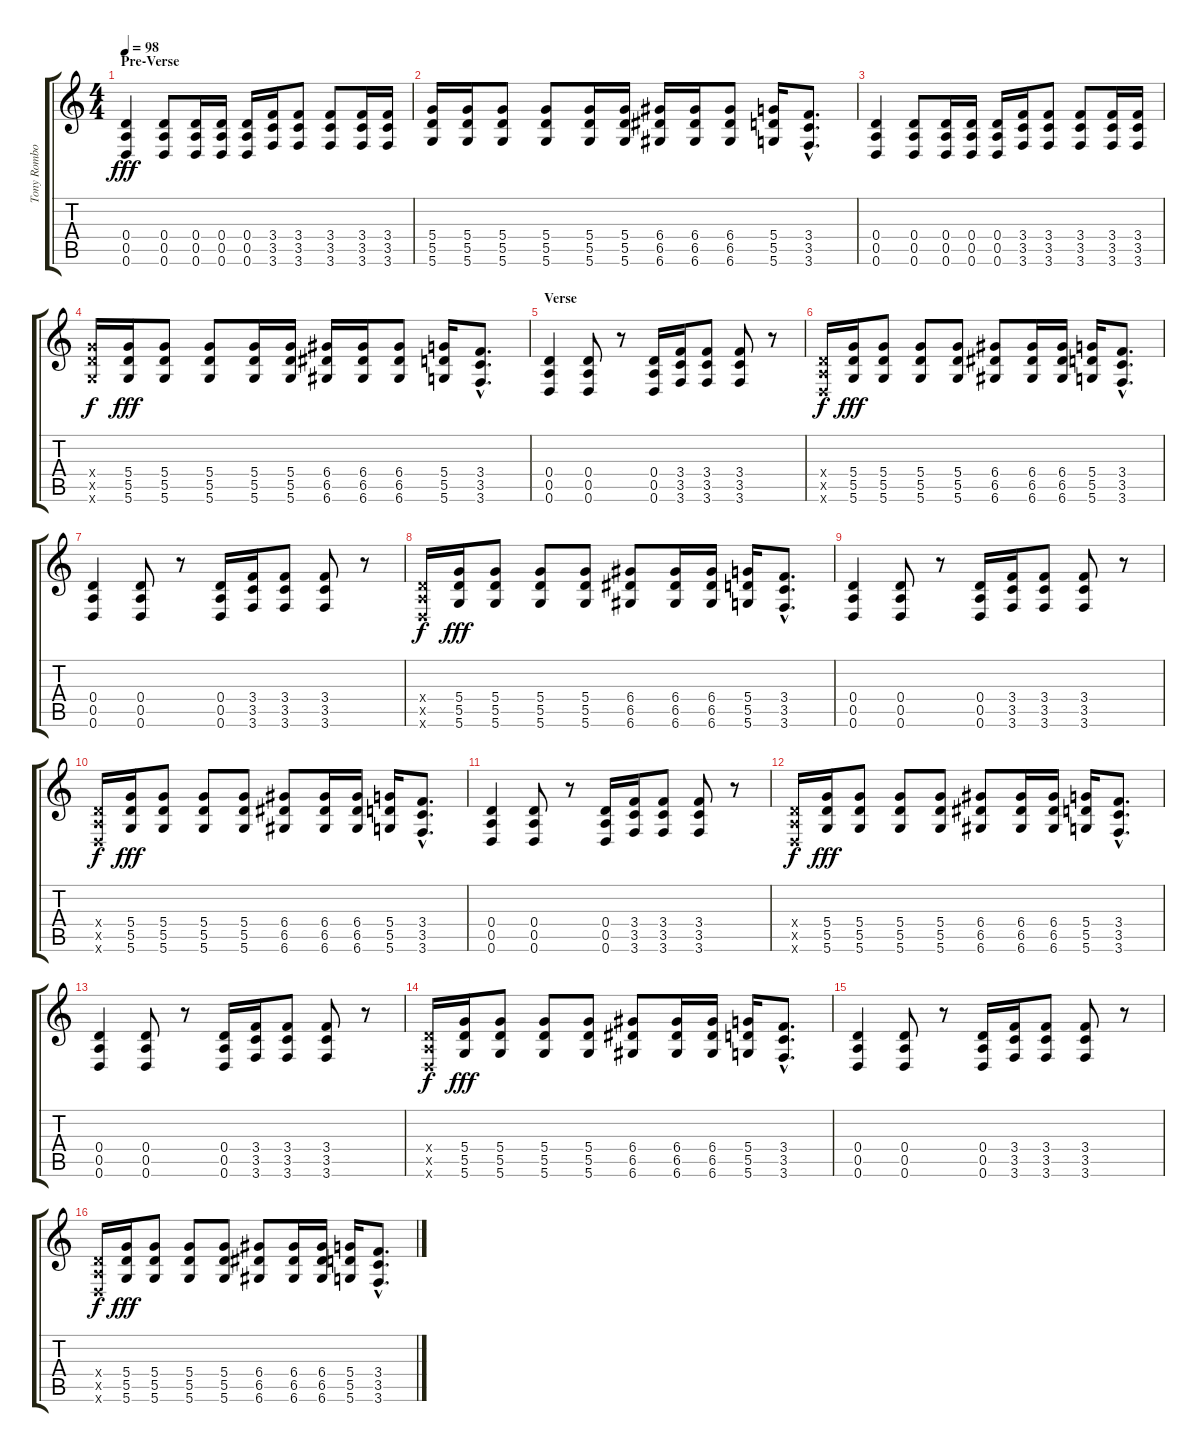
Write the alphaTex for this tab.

\track ("Tony Rombola - Disto Guitar" "Tony Rombo") {instrument distortionguitar}
\staff {score tabs}
\tuning (E4 B3 G3 D3 A2 D2) {hide}
\ts (4 4)
\section ("" "Pre-Verse")
\tempo 98
\clef g2
\ks c
(0.4 0.5 0.6).4{dy fff} (0.4 0.5 0.6).8 (0.4 0.5 0.6).16 (0.4 0.5 0.6).16 (0.4 0.5 0.6).16 (3.4 3.5 3.6).16 (3.4 3.5 3.6).8 (3.4 3.5 3.6).8 (3.4 3.5 3.6).16 (3.4 3.5 3.6).16 |
(5.4 5.5 5.6).16 (5.4 5.5 5.6).16 (5.4 5.5 5.6).8 (5.4 5.5 5.6).8 (5.4 5.5 5.6).16 (5.4 5.5 5.6).16 (6.4 6.5 6.6).16 (6.4 6.5 6.6).16 (6.4 6.5 6.6).8 (5.4 5.5 5.6).16 (3.4{hac} 3.5{hac} 3.6{hac}).8{d} |
(0.4 0.5 0.6).4 (0.4 0.5 0.6).8 (0.4 0.5 0.6).16 (0.4 0.5 0.6).16 (0.4 0.5 0.6).16 (3.4 3.5 3.6).16 (3.4 3.5 3.6).8 (3.4 3.5 3.6).8 (3.4 3.5 3.6).16 (3.4 3.5 3.6).16 |
(5.4{x} 5.5{x} 5.6{x}).16{dy f} (5.4 5.5 5.6).16{dy fff} (5.4 5.5 5.6).8 (5.4 5.5 5.6).8 (5.4 5.5 5.6).16 (5.4 5.5 5.6).16 (6.4 6.5 6.6).16 (6.4 6.5 6.6).16 (6.4 6.5 6.6).8 (5.4 5.5 5.6).16 (3.4{hac} 3.5{hac} 3.6{hac}).8{d} |
\section ("" "Verse")
(0.4 0.5 0.6).4 (0.4 0.5 0.6).8 r.8 (0.4 0.5 0.6).16 (3.4 3.5 3.6).16 (3.4 3.5 3.6).8 (3.4 3.5 3.6).8 r.8 |
(0.4{x} 0.5{x} 0.6{x}).16{dy f} (5.4 5.5 5.6).16{dy fff} (5.4 5.5 5.6).8 (5.4 5.5 5.6).8 (5.4 5.5 5.6).8 (6.4 6.5 6.6).8 (6.4 6.5 6.6).16 (6.4 6.5 6.6).16 (5.4 5.5 5.6).16 (3.4{hac} 3.5{hac} 3.6{hac}).8{d} |
(0.4 0.5 0.6).4 (0.4 0.5 0.6).8 r.8 (0.4 0.5 0.6).16 (3.4 3.5 3.6).16 (3.4 3.5 3.6).8 (3.4 3.5 3.6).8 r.8 |
(0.4{x} 0.5{x} 0.6{x}).16{dy f} (5.4 5.5 5.6).16{dy fff} (5.4 5.5 5.6).8 (5.4 5.5 5.6).8 (5.4 5.5 5.6).8 (6.4 6.5 6.6).8 (6.4 6.5 6.6).16 (6.4 6.5 6.6).16 (5.4 5.5 5.6).16 (3.4{hac} 3.5{hac} 3.6{hac}).8{d} |
(0.4 0.5 0.6).4 (0.4 0.5 0.6).8 r.8 (0.4 0.5 0.6).16 (3.4 3.5 3.6).16 (3.4 3.5 3.6).8 (3.4 3.5 3.6).8 r.8 |
(0.4{x} 0.5{x} 0.6{x}).16{dy f} (5.4 5.5 5.6).16{dy fff} (5.4 5.5 5.6).8 (5.4 5.5 5.6).8 (5.4 5.5 5.6).8 (6.4 6.5 6.6).8 (6.4 6.5 6.6).16 (6.4 6.5 6.6).16 (5.4 5.5 5.6).16 (3.4{hac} 3.5{hac} 3.6{hac}).8{d} |
(0.4 0.5 0.6).4 (0.4 0.5 0.6).8 r.8 (0.4 0.5 0.6).16 (3.4 3.5 3.6).16 (3.4 3.5 3.6).8 (3.4 3.5 3.6).8 r.8 |
(0.4{x} 0.5{x} 0.6{x}).16{dy f} (5.4 5.5 5.6).16{dy fff} (5.4 5.5 5.6).8 (5.4 5.5 5.6).8 (5.4 5.5 5.6).8 (6.4 6.5 6.6).8 (6.4 6.5 6.6).16 (6.4 6.5 6.6).16 (5.4 5.5 5.6).16 (3.4{hac} 3.5{hac} 3.6{hac}).8{d} |
(0.4 0.5 0.6).4 (0.4 0.5 0.6).8 r.8 (0.4 0.5 0.6).16 (3.4 3.5 3.6).16 (3.4 3.5 3.6).8 (3.4 3.5 3.6).8 r.8 |
(0.4{x} 0.5{x} 0.6{x}).16{dy f} (5.4 5.5 5.6).16{dy fff} (5.4 5.5 5.6).8 (5.4 5.5 5.6).8 (5.4 5.5 5.6).8 (6.4 6.5 6.6).8 (6.4 6.5 6.6).16 (6.4 6.5 6.6).16 (5.4 5.5 5.6).16 (3.4{hac} 3.5{hac} 3.6{hac}).8{d} |
(0.4 0.5 0.6).4 (0.4 0.5 0.6).8 r.8 (0.4 0.5 0.6).16 (3.4 3.5 3.6).16 (3.4 3.5 3.6).8 (3.4 3.5 3.6).8 r.8 |
(0.4{x} 0.5{x} 0.6{x}).16{dy f} (5.4 5.5 5.6).16{dy fff} (5.4 5.5 5.6).8 (5.4 5.5 5.6).8 (5.4 5.5 5.6).8 (6.4 6.5 6.6).8 (6.4 6.5 6.6).16 (6.4 6.5 6.6).16 (5.4 5.5 5.6).16 (3.4{hac} 3.5{hac} 3.6{hac}).8{d}
